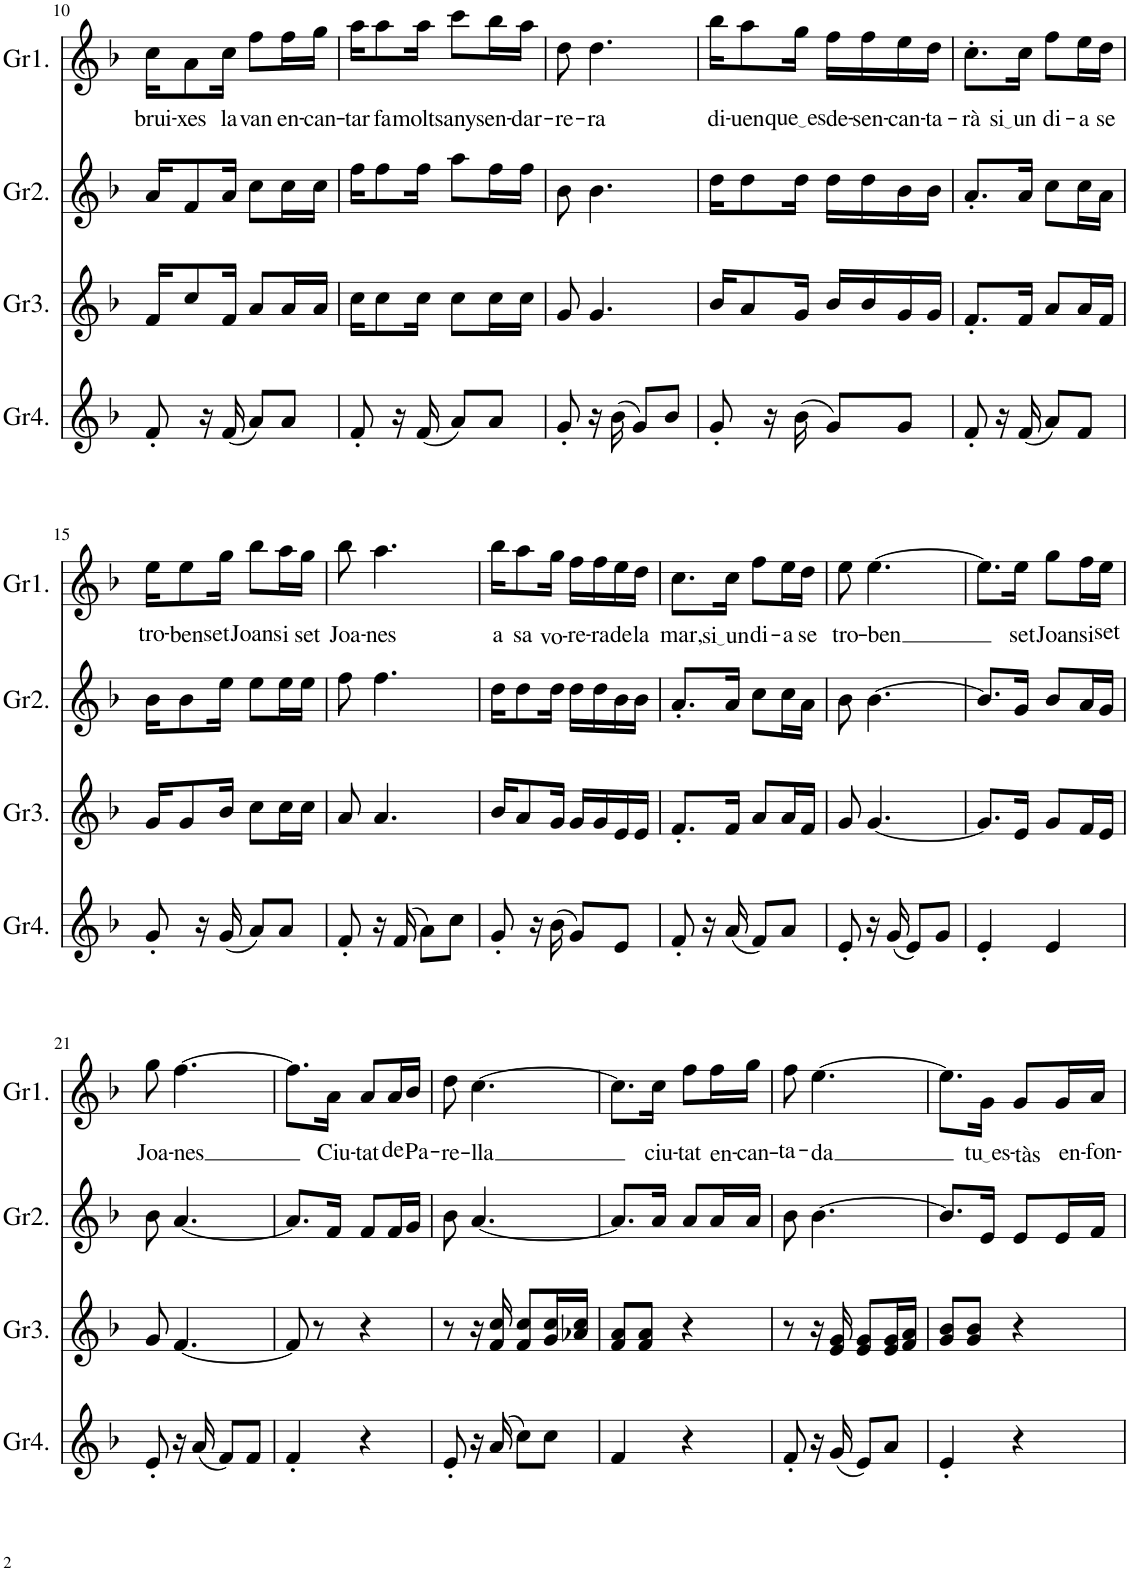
**kern	**kern	**kern	**kern	**text
*part4	*part3	*part2	*part1	*part1
*staff4	*staff3	*staff2	*staff1	*staff1
*I"Gralla4	*I"Gralla3	*I"Gralla2	*I"Gralla1	*
*I'Gr4.	*I'Gr3.	*I'Gr2.	*I'Gr1.	*
!!LO:PB:g=z
*clefG2	*clefG2	*clefG2	*clefG2	*
*k[b-]	*k[b-]	*k[b-]	*k[b-]	*
*M2/4	*M2/4	*M2/4	*M2/4	*
=10	=10	=10	=10	=10
!	!	!	!	!LO:LY:b
8f'/	16f/KL	16a/KL	16cc\KL	brui-
!	!	!	!	!LO:LY:b
.	8cc/	8f/	8a\	-xes
16r	.	.	.	.
!	!	!	!	!LO:LY:b
(16f/	16f/Jk	16a/Jk	16cc\Jk	la
!	!	!	!	!LO:LY:b
8a/L)	8a/L	8cc\L	8ff\L	van
!	!	!	!	!LO:LY:b
8a/J	16a/L	16cc\L	16ff\L	en-
!	!	!	!	!LO:LY:b
.	16a/JJ	16cc\JJ	16gg\JJ	-can-
=11	=11	=11	=11	=11
!	!	!	!	!LO:LY:b
8f'/	16cc\KL	16ff\KL	16aa\KL	-tar
!	!	!	!	!LO:LY:b
.	8cc\	8ff\	8aa\	fa
16r	.	.	.	.
!	!	!	!	!LO:LY:b
(16f/	16cc\Jk	16ff\Jk	16aa\Jk	molts
!	!	!	!	!LO:LY:b
8a/L)	8cc\L	8aa\L	8ccc\L	anys
!	!	!	!	!LO:LY:b
8a/J	16cc\L	16ff\L	16bb-\L	en-
!	!	!	!	!LO:LY:b
.	16cc\JJ	16ff\JJ	16aa\JJ	-dar-
=12	=12	=12	=12	=12
!	!	!	!	!LO:LY:b
8g'/	8g/	8b-\	8dd\	-re-
!	!	!	!	!LO:LY:b
16r	4.g/	4.b-\	4.dd\	-ra
(16b-\	.	.	.	.
8g/L)	.	.	.	.
8b-/J	.	.	.	.
=13	=13	=13	=13	=13
!	!	!	!	!LO:LY:b
8g'/	16b-/KL	16dd\KL	16bb-\KL	di-
!	!	!	!	!LO:LY:b
.	8a/	8dd\	8aa\	-uen
16r	.	.	.	.
!	!	!	!	!LO:LY:b
(16b-\	16g/Jk	16dd\Jk	16gg\Jk	que es
!	!	!	!	!LO:LY:b
8g/L)	16b-/LL	16dd\LL	16ff\LL	de-
!	!	!	!	!LO:LY:b
.	16b-/	16dd\	16ff\	-sen-
!	!	!	!	!LO:LY:b
8g/J	16g/	16b-\	16ee\	-can-
!	!	!	!	!LO:LY:b
.	16g/JJ	16b-\JJ	16dd\JJ	-ta-
=14	=14	=14	=14	=14
!	!	!	!	!LO:LY:b
8f'/	8.f'/L	8.a'/L	8.cc'\L	-rà
16r	.	.	.	.
!	!	!	!	!LO:LY:b
(16f/	16f/Jk	16a/Jk	16cc\Jk	si un
!	!	!	!	!LO:LY:b
8a/L)	8a/L	8cc\L	8ff\L	di-
!	!	!	!	!LO:LY:b
8f/J	16a/L	16cc\L	16ee\L	-a
!	!	!	!	!LO:LY:b
.	16f/JJ	16a\JJ	16dd\JJ	se
!!LO:LB:g=z
=15	=15	=15	=15	=15
!	!	!	!	!LO:LY:b
8g'/	16g/KL	16b-\KL	16ee\KL	tro-
!	!	!	!	!LO:LY:b
.	8g/	8b-\	8ee\	-ben
16r	.	.	.	.
!	!	!	!	!LO:LY:b
(16g/	16b-/Jk	16ee\Jk	16gg\Jk	set
!	!	!	!	!LO:LY:b
8a/L)	8cc\L	8ee\L	8bb-\L	Joans
!	!	!	!	!LO:LY:b
8a/J	16cc\L	16ee\L	16aa\L	i
!	!	!	!	!LO:LY:b
.	16cc\JJ	16ee\JJ	16gg\JJ	set
=16	=16	=16	=16	=16
!	!	!	!	!LO:LY:b
8f'/	8a/	8ff\	8bb-\	Joa-
!	!	!	!	!LO:LY:b
16r	4.a/	4.ff\	4.aa\	-nes
(16f/	.	.	.	.
8a\L)	.	.	.	.
8cc\J	.	.	.	.
=17	=17	=17	=17	=17
!	!	!	!	!LO:LY:b
8g'/	16b-/KL	16dd\KL	16bb-\KL	a
!	!	!	!	!LO:LY:b
.	8a/	8dd\	8aa\	sa
16r	.	.	.	.
!	!	!	!	!LO:LY:b
(16b-\	16g/Jk	16dd\Jk	16gg\Jk	vo-
!	!	!	!	!LO:LY:b
8g/L)	16g/LL	16dd\LL	16ff\LL	-re-
!	!	!	!	!LO:LY:b
.	16g/	16dd\	16ff\	-ra
!	!	!	!	!LO:LY:b
8e/J	16e/	16b-\	16ee\	de
!	!	!	!	!LO:LY:b
.	16e/JJ	16b-\JJ	16dd\JJ	la
=18	=18	=18	=18	=18
!	!	!	!	!LO:LY:b
8f'/	8.f'/L	8.a'/L	8.cc\L	mar,
16r	.	.	.	.
!	!	!	!	!LO:LY:b
(16a/	16f/Jk	16a/Jk	16cc\Jk	si un
!	!	!	!	!LO:LY:b
8f/L)	8a/L	8cc\L	8ff\L	di-
!	!	!	!	!LO:LY:b
8a/J	16a/L	16cc\L	16ee\L	-a
!	!	!	!	!LO:LY:b
.	16f/JJ	16a\JJ	16dd\JJ	se
=19	=19	=19	=19	=19
!	!	!	!	!LO:LY:b
8e'/	8g/	8b-\	8ee\	tro-
!	!	!	!	!LO:LY:b
16r	[4.g/	[4.b-\	[4.ee\	-ben
(16g/	.	.	.	.
8e/L)	.	.	.	.
8g/J	.	.	.	.
=20	=20	=20	=20	=20
4e'/	8.g/L]	8.b-/L]	8.ee\L]	.
!	!	!	!	!LO:LY:b
.	16e/Jk	16g/Jk	16ee\Jk	set
!	!	!	!	!LO:LY:b
4e/	8g/L	8b-/L	8gg\L	Joans
!	!	!	!	!LO:LY:b
.	16f/L	16a/L	16ff\L	i
!	!	!	!	!LO:LY:b
.	16e/JJ	16g/JJ	16ee\JJ	set
!!LO:LB:g=z
=21	=21	=21	=21	=21
!	!	!	!	!LO:LY:b
8e'/	8g/	8b-\	8gg\	Joa-
!	!	!	!	!LO:LY:b
16r	[4.f/	[4.a/	[4.ff\	-nes
(16a/	.	.	.	.
8f/L)	.	.	.	.
8f/J	.	.	.	.
=22	=22	=22	=22	=22
4f'/	8f/]	8.a/L]	8.ff\L]	.
.	8r	.	.	.
!	!	!	!	!LO:LY:b
.	.	16f/Jk	16a\Jk	Ciu-
!	!	!	!	!LO:LY:b
4r	4r	8f/L	8a/L	-tat
!	!	!	!	!LO:LY:b
.	.	16f/L	16a/L	de
!	!	!	!	!LO:LY:b
.	.	16g/JJ	16b-/JJ	Pa-
=23	=23	=23	=23	=23
!	!	!	!	!LO:LY:b
8e'/	8r	8b-\	8dd\	-re-
!	!	!	!	!LO:LY:b
16r	16r	[4.a/	[4.cc\	-lla
(16a/	16f/ 16cc/	.	.	.
8cc\L)	8f/ 8cc/L	.	.	.
8cc\J	16g/ 16cc/L	.	.	.
.	16a-X/ 16cc/JJ	.	.	.
=24	=24	=24	=24	=24
4f/	8f/ 8a/L	8.a/L]	8.cc\L]	.
.	8f/ 8a/J	.	.	.
!	!	!	!	!LO:LY:b
.	.	16a/Jk	16cc\Jk	ciu-
!	!	!	!	!LO:LY:b
4r	4r	8a/L	8ff\L	-tat
!	!	!	!	!LO:LY:b
.	.	16a/L	16ff\L	en-
!	!	!	!	!LO:LY:b
.	.	16a/JJ	16gg\JJ	-can-
=25	=25	=25	=25	=25
!	!	!	!	!LO:LY:b
8f'/	8r	8b-\	8ff\	-ta-
!	!	!	!	!LO:LY:b
16r	16r	[4.b-\	[4.ee\	-da
(16g/	16e/ 16g/	.	.	.
8e/L)	8e/ 8g/L	.	.	.
8a/J	16e/ 16g/L	.	.	.
.	16f/ 16a/JJ	.	.	.
=26	=26	=26	=26	=26
4e'/	8g/ 8b-/L	8.b-/L]	8.ee\L]	.
.	8g/ 8b-/J	.	.	.
!	!	!	!	!LO:LY:b
.	.	16e/Jk	16g\Jk	tu es
!	!	!	!	!LO:LY:b
4r	4r	8e/L	8g/L	-tàs
!	!	!	!	!LO:LY:b
.	.	16e/L	16g/L	en-
!	!	!	!	!LO:LY:b
.	.	16f/JJ	16a/JJ	-fon-
=	=	=	=	=
*-	*-	*-	*-	*-
